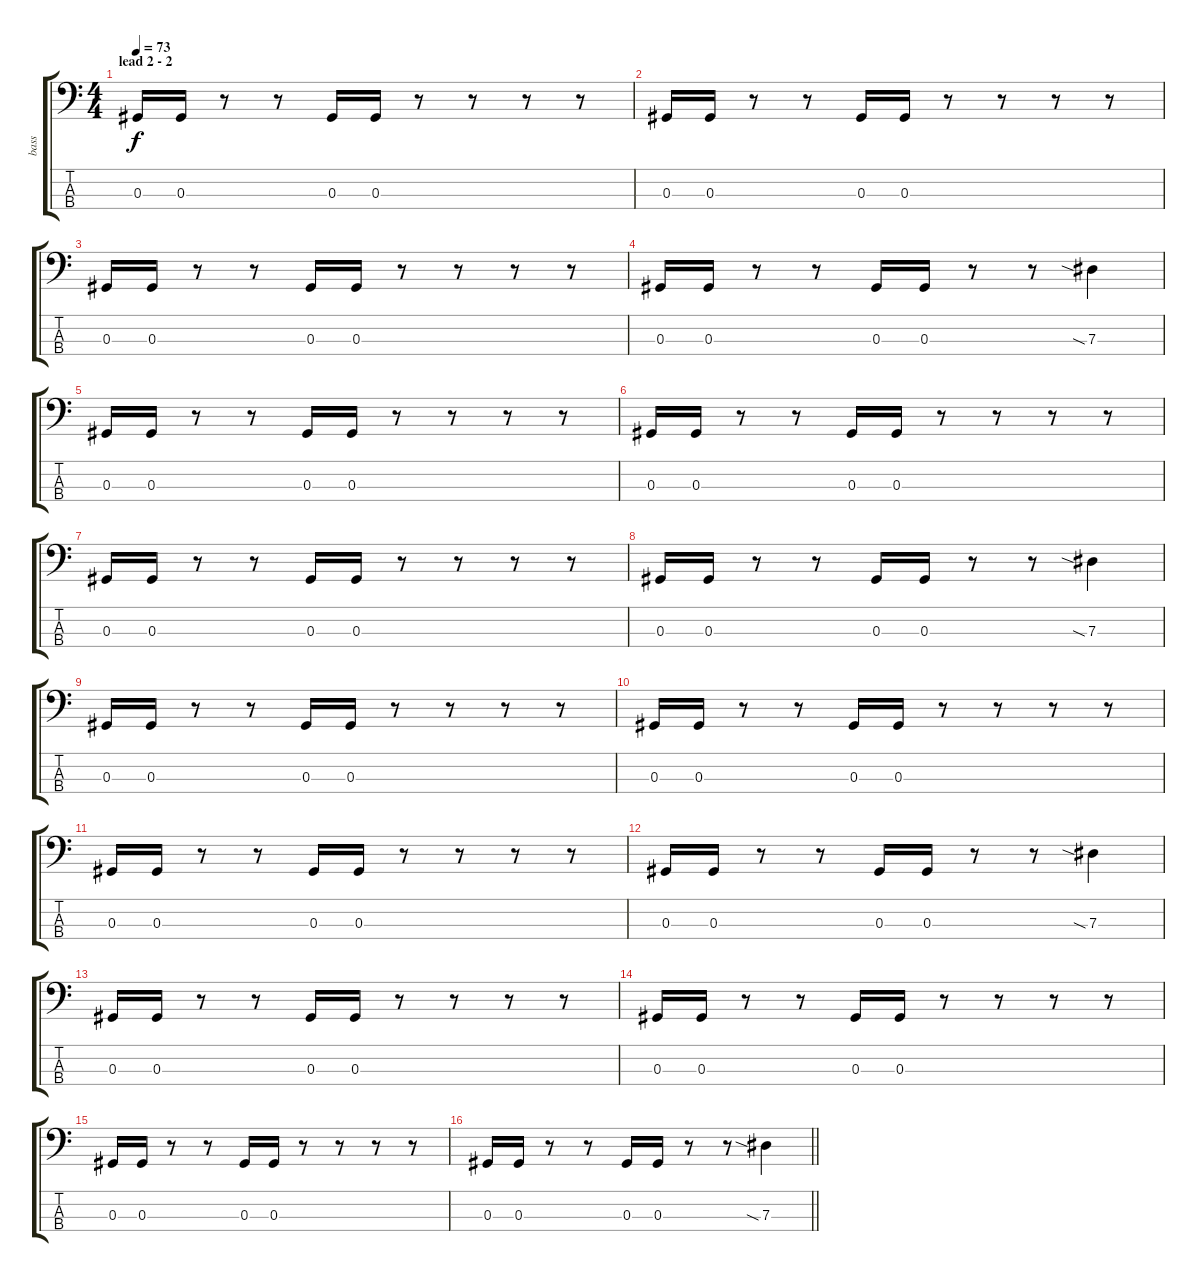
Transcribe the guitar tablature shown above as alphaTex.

\track ("bass " "bass ") {instrument electricbassfinger}
\staff {score tabs}
\tuning (Gb2 Db2 Ab1 Eb1) {hide}
\ts (4 4)
\section ("" "lead 2 - 2")
\tempo 73
\clef f4
\ks c
0.3.16{dy f} 0.3.16 r.8 r.8 0.3.16 0.3.16 r.8 r.8 r.8 r.8 |
0.3.16 0.3.16 r.8 r.8 0.3.16 0.3.16 r.8 r.8 r.8 r.8 |
0.3.16 0.3.16 r.8 r.8 0.3.16 0.3.16 r.8 r.8 r.8 r.8 |
0.3.16 0.3.16 r.8 r.8 0.3.16 0.3.16 r.8 r.8 7.3{sia}.4 |
0.3.16 0.3.16 r.8 r.8 0.3.16 0.3.16 r.8 r.8 r.8 r.8 |
0.3.16 0.3.16 r.8 r.8 0.3.16 0.3.16 r.8 r.8 r.8 r.8 |
0.3.16 0.3.16 r.8 r.8 0.3.16 0.3.16 r.8 r.8 r.8 r.8 |
0.3.16 0.3.16 r.8 r.8 0.3.16 0.3.16 r.8 r.8 7.3{sia}.4 |
0.3.16 0.3.16 r.8 r.8 0.3.16 0.3.16 r.8 r.8 r.8 r.8 |
0.3.16 0.3.16 r.8 r.8 0.3.16 0.3.16 r.8 r.8 r.8 r.8 |
0.3.16 0.3.16 r.8 r.8 0.3.16 0.3.16 r.8 r.8 r.8 r.8 |
0.3.16 0.3.16 r.8 r.8 0.3.16 0.3.16 r.8 r.8 7.3{sia}.4 |
0.3.16 0.3.16 r.8 r.8 0.3.16 0.3.16 r.8 r.8 r.8 r.8 |
0.3.16 0.3.16 r.8 r.8 0.3.16 0.3.16 r.8 r.8 r.8 r.8 |
0.3.16 0.3.16 r.8 r.8 0.3.16 0.3.16 r.8 r.8 r.8 r.8 |
\barLineRight lightlight
0.3.16 0.3.16 r.8 r.8 0.3.16 0.3.16 r.8 r.8 7.3{sia}.4
